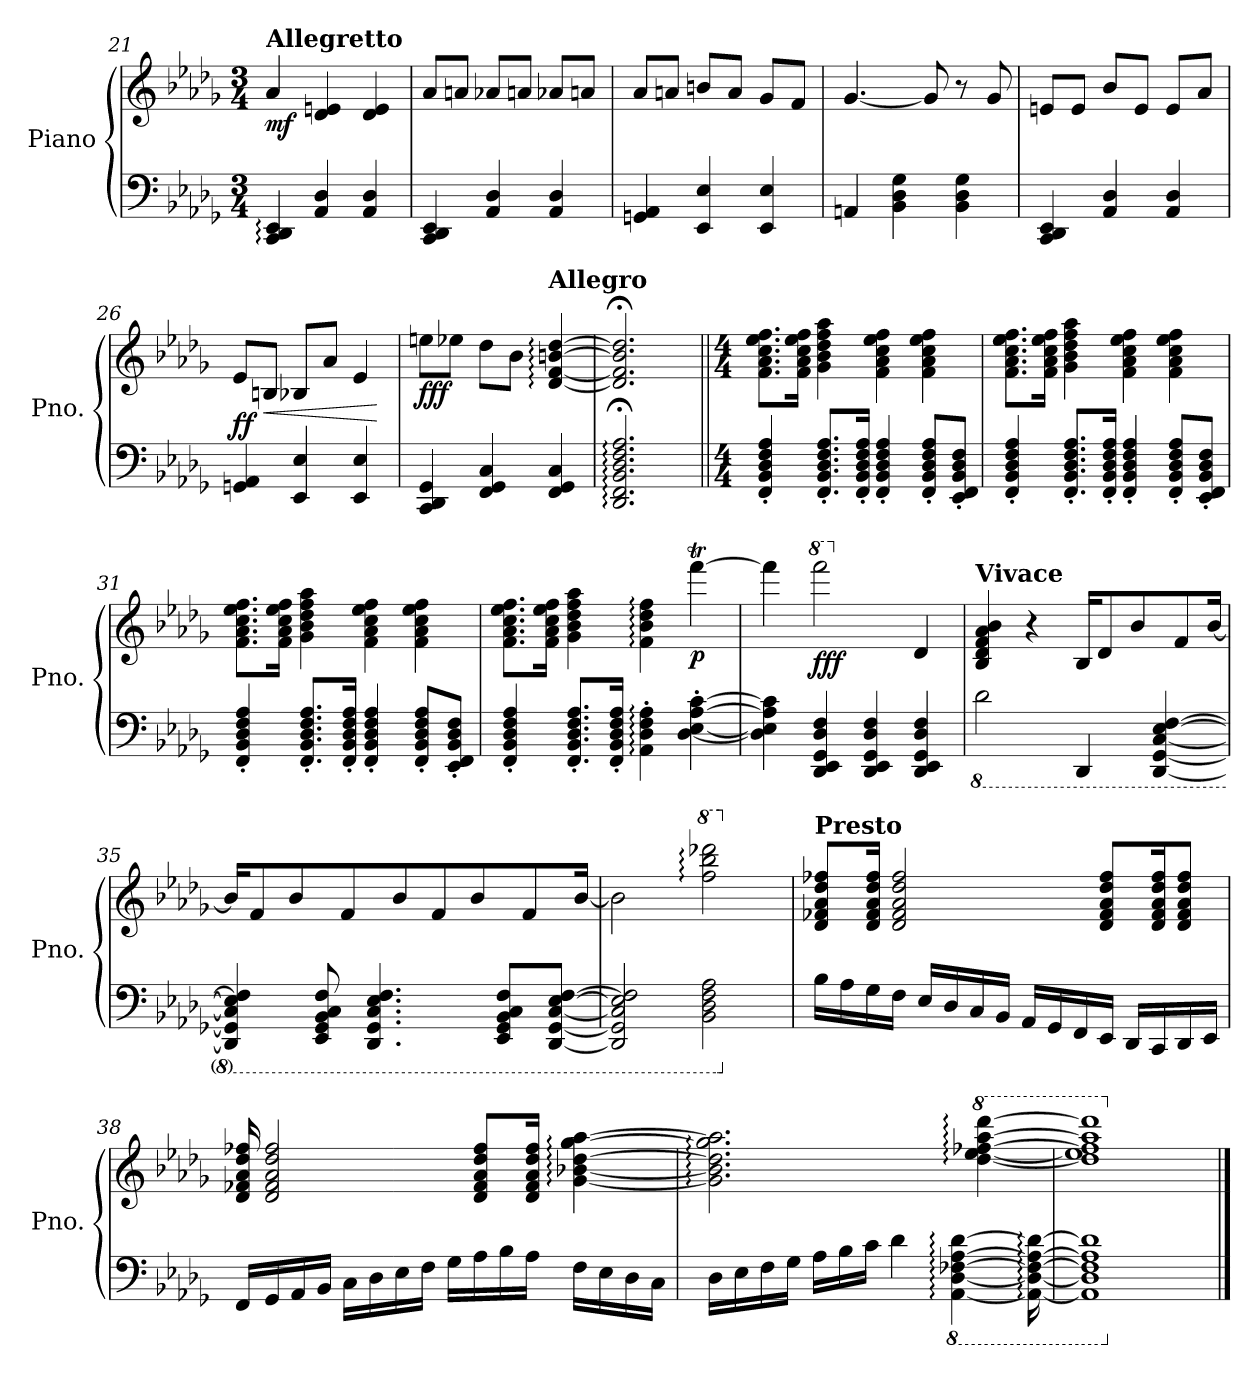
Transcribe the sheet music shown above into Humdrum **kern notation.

**kern	**kern	**dynam
*part1	*part1	*part1
*staff2	*staff1	*staff1/2
*I"Piano	*	*
*I'Pno.	*	*
*clefF4	*clefG2	*
*k[b-e-a-d-g-]	*k[b-e-a-d-g-]	*
*M3/4	*M3/4	*
=21	=21	=21
!	!LO:TX:a:B:t=Allegretto	!
!	!	!LO:DY:b
4CC/: 4DD-/: 4EE-/:	4a-/	mf
4AA-/ 4D-/	4d-/ 4en/	.
4AA-/ 4D-/	4d-/ 4e/	.
=22	=22	=22
4CC/ 4DD-/ 4EE-/	8a-/L	.
.	8an/J	.
4AA-/ 4D-/	8a-X/L	.
.	8an/J	.
4AA-/ 4D-/	8a-X/L	.
.	8an/J	.
=23	=23	=23
4GGn/ 4AA-/	8a-/L	.
.	8an/J	.
4EE-/ 4E-/	8bn/L	.
.	8a/J	.
4EE-/ 4E-/	8g-/L	.
.	8f/J	.
=24	=24	=24
4AAn/	[4.g-/	.
4BB-\ 4D-\ 4G-\	.	.
.	8g-/]	.
4BB-\ 4D-\ 4G-\	8r	.
.	8g-/	.
!!LO:LB:g=z
=25	=25	=25
4CC/ 4DD-/ 4EE-/	8en/L	.
.	8e/J	.
4AA-/ 4D-/	8b-/L	.
.	8e/J	.
4AA-/ 4D-/	8e/L	.
.	8a-/J	.
=26	=26	=26
!	!	!LO:DY:b
4GGn/ 4AA-/	8e-/L	ff
!	!	!LO:HP:b
.	8Bn/J	<
4EE-/ 4E-/	8B-X/L	.
.	8a-/J	.
4EE-/ 4E-/	4e-/	.
.	.	[
=27	=27	=27
!	!	!LO:DY:b
4CC/ 4DD-/ 4GG-/	8een\L	fff
.	8ee-X\J	.
4FF/ 4GG-/ 4C/	8dd-\L	.
.	8b-\J	.
!	!LO:TX:a:B:t=Allegro	!
4FF/ 4GG-/ 4C/	[4d-/: [4f/: [4bn/: [4dd-/:	.
=28	=28	=28
2.DD-/;<: 2.FF/;<: 2.BB-/;<: 2.D-/;<: 2.F/;<: 2.A-/;<:	2.d-/];< 2.f/];< 2.b/];< 2.dd-/];<	.
=29||	=29||	=29||
*M4/4	*M4/4	*
4FF/' 4BB-/' 4D-/' 4F/' 4A-/'	8.f\ 8.a-\ 8.cc\ 8.ee-\ 8.ff\L	.
.	16f\ 16a-\ 16cc\ 16ee-\ 16ff\Jk	.
8.FF/' 8.BB-/' 8.D-/' 8.F/' 8.A-/'L	4g-\ 4b-\ 4dd-\ 4ff\ 4aa-\	.
16FF/' 16BB-/' 16D-/' 16F/' 16A-/'Jk	.	.
4FF/' 4BB-/' 4D-/' 4F/' 4A-/'	4f\ 4a-\ 4cc\ 4ee-\ 4ff\	.
8FF/' 8BB-/' 8D-/' 8F/' 8A-/'L	4f\ 4a-\ 4cc\ 4ee-\ 4ff\	.
8EE-/' 8FF/' 8BB-/' 8D-/' 8F/'J	.	.
=30	=30	=30
4FF/' 4BB-/' 4D-/' 4F/' 4A-/'	8.f\ 8.a-\ 8.cc\ 8.ee-\ 8.ff\L	.
.	16f\ 16a-\ 16cc\ 16ee-\ 16ff\Jk	.
8.FF/' 8.BB-/' 8.D-/' 8.F/' 8.A-/'L	4g-\ 4b-\ 4dd-\ 4ff\ 4aa-\	.
16FF/' 16BB-/' 16D-/' 16F/' 16A-/'Jk	.	.
4FF/' 4BB-/' 4D-/' 4F/' 4A-/'	4f\ 4a-\ 4cc\ 4ee-\ 4ff\	.
8FF/' 8BB-/' 8D-/' 8F/' 8A-/'L	4f\ 4a-\ 4cc\ 4ee-\ 4ff\	.
8EE-/' 8FF/' 8BB-/' 8D-/' 8F/'J	.	.
!!LO:LB:g=z
=31	=31	=31
4FF/' 4BB-/' 4D-/' 4F/' 4A-/'	8.f\ 8.a-\ 8.cc\ 8.ee-\ 8.ff\L	.
.	16f\ 16a-\ 16cc\ 16ee-\ 16ff\Jk	.
8.FF/' 8.BB-/' 8.D-/' 8.F/' 8.A-/'L	4g-\ 4b-\ 4dd-\ 4ff\ 4aa-\	.
16FF/' 16BB-/' 16D-/' 16F/' 16A-/'Jk	.	.
4FF/' 4BB-/' 4D-/' 4F/' 4A-/'	4f\ 4a-\ 4cc\ 4ee-\ 4ff\	.
8FF/' 8BB-/' 8D-/' 8F/' 8A-/'L	4f\ 4a-\ 4cc\ 4ee-\ 4ff\	.
8EE-/' 8FF/' 8BB-/' 8D-/' 8F/'J	.	.
=32	=32	=32
4FF/' 4BB-/' 4D-/' 4F/' 4A-/'	8.f\ 8.a-\ 8.cc\ 8.ee-\ 8.ff\L	.
.	16f\ 16a-\ 16cc\ 16ee-\ 16ff\Jk	.
8.FF/' 8.BB-/' 8.D-/' 8.F/' 8.A-/'L	4g-\ 4b-\ 4dd-\ 4ff\ 4aa-\	.
16FF/' 16BB-/' 16D-/' 16F/' 16A-/'Jk	.	.
4AA-\:' 4D-\:' 4F\:' 4A-\:'	4f\: 4b-\: 4dd-\: 4ff\:	.
!	!	!LO:DY:b
[4D-\' [4E-\' [4A-\' [4c\'	[4ffft\	p
=33	=33	=33
4D-\] 4E-\] 4A-\] 4c\]	4fffTTT\]	.
*	*8va	*
!	!	!LO:DY:b
4DD-/ 4EE-/ 4GG-/ 4D-/ 4F/	2ffff\	fff
4DD-/ 4EE-/ 4GG-/ 4D-/ 4F/	.	.
*	*X8va	*
4DD-/ 4EE-/ 4GG-/ 4D-/ 4F/	4d-/	.
=34	=34	=34
*8ba	*	*
!	!LO:TX:a:B:t=Vivace	!
2D-\	4B-/ 4d-/ 4f/ 4a-/ 4b-/	.
.	4r	.
4DDD-/	16B-/KL	.
.	8d-/	.
.	8b-/	.
[4DDD-/ [4GGG-/ [4CC/ [4EE-/ [4FF/	.	.
.	8f/	.
.	[16b-/Jk	.
!!LO:LB:g=z
=35	=35	=35
4DDD-/] 4GGG-/] 4CC/] 4EE-/] 4FF/]	16b-/KL]	.
.	8f/	.
.	8b-/	.
8EEE-/ 8GGG-/ 8BBB-/ 8CC/ 8FF/	.	.
.	8f/	.
4.DDD-/ 4.GGG-/ 4.CC/ 4.EE-/ 4.FF/	.	.
.	8b-/	.
.	8f/	.
.	8b-/	.
8EEE-/ 8GGG-/ 8BBB-/ 8CC/ 8FF/L	.	.
.	8f/	.
[8DDD-/ [8GGG-/ [8CC/ [8EE-/ [8FF/J	.	.
.	[16b-/Jk	.
=36	=36	=36
2DDD-/] 2GGG-/] 2CC/] 2EE-/] 2FF/]	2b-\]	.
*	*8va	*
2BBB-\ 2DD-\ 2FF\ 2AA-\	2fff\: 2bbb-\: 2dddd-X\:	.
=37	=37	=37
*X8ba	*	*
*	*X8va	*
!	!LO:TX:a:B:t=Presto	!
16B-\LL	8d-/ 8f-X/ 8a-/ 8dd-/ 8ff-X/L	.
16A-\	.	.
16G-\	16d-/ 16f-/ 16a-/ 16dd-/ 16ff-/Jk	.
16F\JJ	2d-/ 2f-/ 2a-/ 2dd-/ 2ff-/	.
16E-/LL	.	.
16D-/	.	.
16C/	.	.
16BB-/JJ	.	.
16AA-/LL	.	.
16GG-/	.	.
16FF/	.	.
16EE-/JJ	8d-/ 8f-/ 8a-/ 8dd-/ 8ff-/L	.
16DD-/LL	.	.
16CC/	16d-/ 16f-/ 16a-/ 16dd-/ 16ff-/K	.
16DD-/	8d-/ 8f-/ 8a-/ 8dd-/ 8ff-/J	.
16EE-/JJ	.	.
!!LO:LB:g=z
=38	=38	=38
16FF/LL	16d-/ 16f-X/ 16a-/ 16dd-/ 16ff-X/	.
16GG-/	2d-/ 2f-/ 2a-/ 2dd-/ 2ff-/	.
16AA-/	.	.
16BB-/JJ	.	.
16C\LL	.	.
16D-\	.	.
16E-\	.	.
16F\JJ	.	.
16G-\LL	.	.
16A-\	8d-/ 8f-/ 8a-/ 8dd-/ 8ff-/L	.
16B-\	.	.
16A-\JJ	16d-/ 16f-/ 16a-/ 16dd-/ 16ff-/Jk	.
16F\LL	[4g-\: [4b-X\: [4dd-\: [4gg-\: [4aa-\:	.
16E-\	.	.
16D-\	.	.
16C\JJ	.	.
=39	=39	=39
16D-\LL	2.g-\]: 2.b-\]: 2.dd-\]: 2.gg-\]: 2.aa-\]:	.
16E-\	.	.
16F\	.	.
16G-\JJ	.	.
16A-\LL	.	.
16B-\	.	.
16c\JJ	.	.
4d-\	.	.
*8ba	*	*
[4AAA-\: [4DD-\: [4FF-X\: [4AA-\: [4D-\:	.	.
*	*8va	*
.	[4ddd-\: [4eee-\: [4fff-X\: [4aaa-\: [4dddd-\:	.
16AAA-\_: 16DD-\_: 16FF-\_: 16AA-\_: 16D-\_:	.	.
=40	=40	=40
1AAA-] 1DD-] 1FF-] 1AA-] 1D-]	1ddd-] 1eee-] 1fff-] 1aaa-] 1dddd-]	.
*	*X8va	*
*X8ba	*	*
==	==	==
*-	*-	*-
